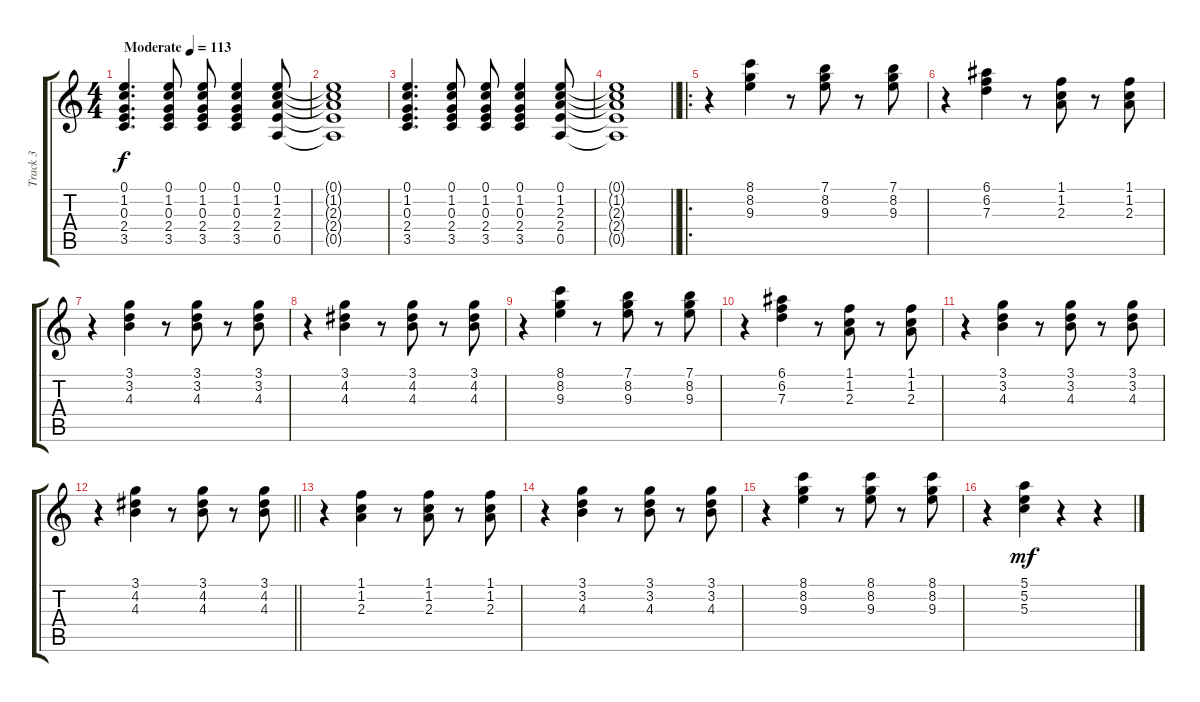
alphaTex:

\track ("Track 3" "Track 3") {instrument electricguitarclean}
\staff {score tabs}
\tuning (E4 B3 G3 D3 A2 E2) {hide}
\ts (4 4)
\tempo (113 "Moderate")
\clef g2
\ks c
(0.1 1.2 0.3 2.4 3.5).4{d dy f instrument electricguitarclean} (0.1 1.2 0.3 2.4 3.5).8 (0.1 1.2 0.3 2.4 3.5).8 (0.1 1.2 0.3 2.4 3.5).4 (0.1 1.2 2.3 2.4 0.5).8 |
(0.1{t} 1.2{t} 2.3{t} 2.4{t} 0.5{t}).1 |
(0.1 1.2 0.3 2.4 3.5).4{d} (0.1 1.2 0.3 2.4 3.5).8 (0.1 1.2 0.3 2.4 3.5).8 (0.1 1.2 0.3 2.4 3.5).4 (0.1 1.2 2.3 2.4 0.5).8 |
\barLineRight lightlight
(0.1{t} 1.2{t} 2.3{t} 2.4{t} 0.5{t}).1 |
\ro
r.4 (8.1 8.2 9.3).4 r.8 (7.1 8.2 9.3).8 r.8 (7.1 8.2 9.3).8 |
r.4 (6.1 6.2 7.3).4 r.8 (1.1 1.2 2.3).8 r.8 (1.1 1.2 2.3).8 |
r.4 (3.1 3.2 4.3).4 r.8 (3.1 3.2 4.3).8 r.8 (3.1 3.2 4.3).8 |
r.4 (3.1 4.2 4.3).4 r.8 (3.1 4.2 4.3).8 r.8 (3.1 4.2 4.3).8 |
r.4 (8.1 8.2 9.3).4 r.8 (7.1 8.2 9.3).8 r.8 (7.1 8.2 9.3).8 |
r.4 (6.1 6.2 7.3).4 r.8 (1.1 1.2 2.3).8 r.8 (1.1 1.2 2.3).8 |
r.4 (3.1 3.2 4.3).4 r.8 (3.1 3.2 4.3).8 r.8 (3.1 3.2 4.3).8 |
\barLineRight lightlight
r.4 (3.1 4.2 4.3).4 r.8 (3.1 4.2 4.3).8 r.8 (3.1 4.2 4.3).8 |
r.4 (1.1 1.2 2.3).4 r.8 (1.1 1.2 2.3).8 r.8 (1.1 1.2 2.3).8 |
r.4 (3.1 3.2 4.3).4 r.8 (3.1 3.2 4.3).8 r.8 (3.1 3.2 4.3).8 |
r.4 (8.1 8.2 9.3).4 r.8 (8.1 8.2 9.3).8 r.8 (8.1 8.2 9.3).8 |
r.4 (5.1 5.2 5.3).4{dy mf} r.4 r.4
